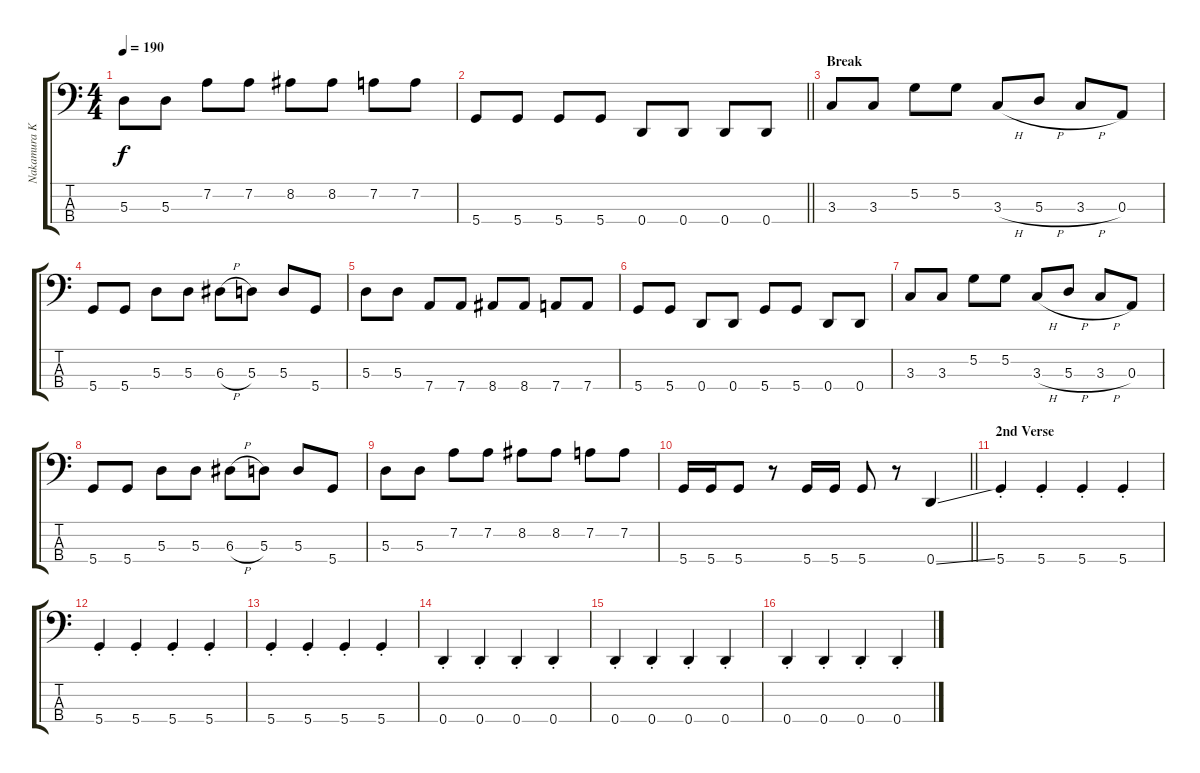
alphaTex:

\track ("Nakamura Kazuhiko" "Nakamura K") {instrument electricbassfinger}
\staff {score tabs}
\tuning (G2 D2 A1 D1) {hide}
\ts (4 4)
\tempo 190
\clef f4
\ks c
5.3.8{dy f} 5.3.8 7.2.8 7.2.8 8.2.8 8.2.8 7.2.8 7.2.8 |
\barLineRight lightlight
5.4.8 5.4.8 5.4.8 5.4.8 0.4.8 0.4.8 0.4.8 0.4.8 |
\section ("" "Break")
3.3.8 3.3.8 5.2.8 5.2.8 3.3{h}.8 5.3{h}.8 3.3{h}.8 0.3.8 |
5.4.8 5.4.8 5.3.8 5.3.8 6.3{h}.8 5.3.8 5.3.8 5.4.8 |
5.3.8 5.3.8 7.4.8 7.4.8 8.4.8 8.4.8 7.4.8 7.4.8 |
5.4.8 5.4.8 0.4.8 0.4.8 5.4.8 5.4.8 0.4.8 0.4.8 |
3.3.8 3.3.8 5.2.8 5.2.8 3.3{h}.8 5.3{h}.8 3.3{h}.8 0.3.8 |
5.4.8 5.4.8 5.3.8 5.3.8 6.3{h}.8 5.3.8 5.3.8 5.4.8 |
5.3.8 5.3.8 7.2.8 7.2.8 8.2.8 8.2.8 7.2.8 7.2.8 |
\barLineRight lightlight
5.4.16 5.4.16 5.4.8 r.8 5.4.16 5.4.16 5.4.8 r.8 0.4{ss}.4 |
\section ("" "2nd Verse")
5.4{st}.4 5.4{st}.4 5.4{st}.4 5.4{st}.4 |
5.4{st}.4 5.4{st}.4 5.4{st}.4 5.4{st}.4 |
5.4{st}.4 5.4{st}.4 5.4{st}.4 5.4{st}.4 |
0.4{st}.4 0.4{st}.4 0.4{st}.4 0.4{st}.4 |
0.4{st}.4 0.4{st}.4 0.4{st}.4 0.4{st}.4 |
0.4{st}.4 0.4{st}.4 0.4{st}.4 0.4{st}.4
